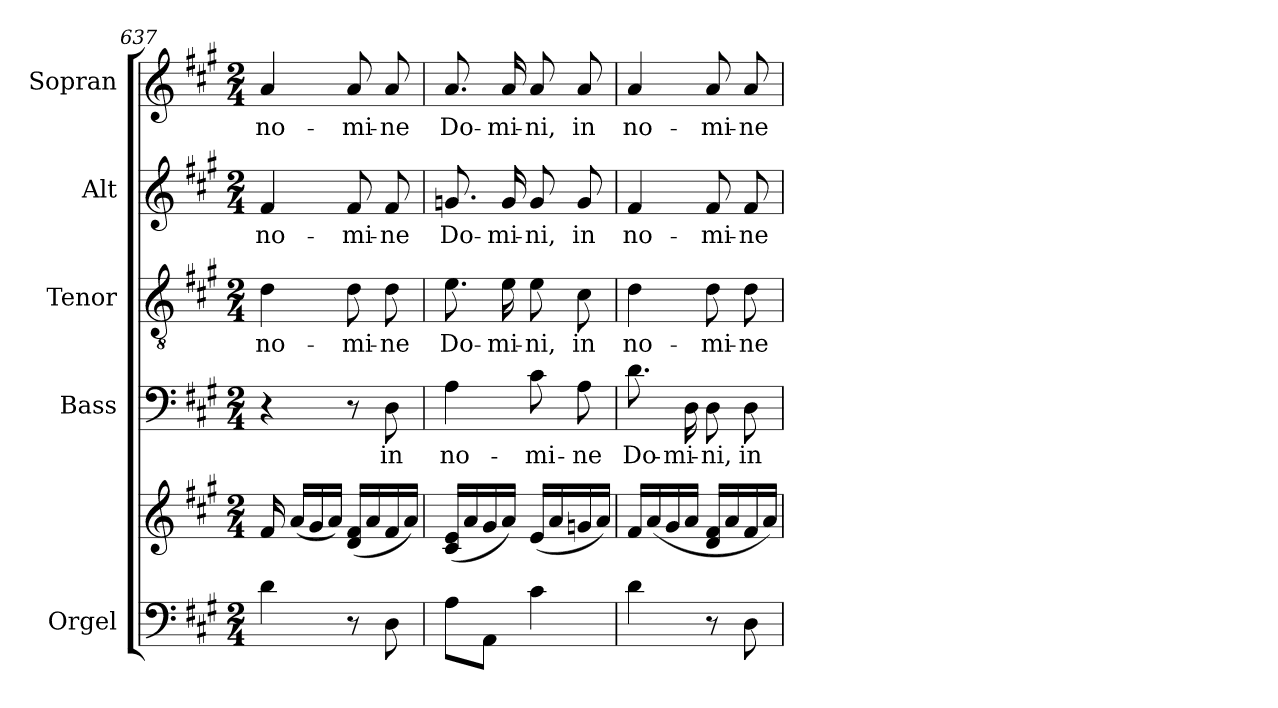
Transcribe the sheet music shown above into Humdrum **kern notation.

**kern	**kern	**kern	**text	**kern	**text	**kern	**text	**kern	**text
*part5	*part5	*part4	*part4	*part3	*part3	*part2	*part2	*part1	*part1
*staff6	*staff5	*staff4	*staff4	*staff3	*staff3	*staff2	*staff2	*staff1	*staff1
*I"Orgel	*	*I"Bass	*	*I"Tenor	*	*I"Alt	*	*I"Sopran	*
*I'Org.	*	*I'B.	*	*I'T.	*	*I'A.	*	*I'S.	*
*clefF4	*clefG2	*clefF4	*	*clefGv2	*	*clefG2	*	*clefG2	*
*k[f#c#g#]	*k[f#c#g#]	*k[f#c#g#]	*	*k[f#c#g#]	*	*k[f#c#g#]	*	*k[f#c#g#]	*
*A:	*A:	*A:	*	*A:	*	*A:	*	*A:	*
*M2/4	*M2/4	*M2/4	*	*M2/4	*	*M2/4	*	*M2/4	*
=637	=637	=637	=637	=637	=637	=637	=637	=637	=637
!	!	!	!	!	!LO:LY:b	!	!LO:LY:b	!	!LO:LY:b
4d\	16f#/	4r	.	4d\	no-	4f#/	no-	4a/	no-
.	(<16a/LL	.	.	.	.	.	.	.	.
.	16g#/	.	.	.	.	.	.	.	.
.	16a/JJ)	.	.	.	.	.	.	.	.
!	!	!	!	!	!LO:LY:b	!	!LO:LY:b	!	!LO:LY:b
8r	(<16d/ 16f#/LL	8r	.	8d\	-mi-	8f#/	-mi-	8a/	-mi-
.	16a/	.	.	.	.	.	.	.	.
!	!	!	!LO:LY:b	!	!LO:LY:b	!	!LO:LY:b	!	!LO:LY:b
8D\	16f#/	8D\	in	8d\	-ne	8f#/	-ne	8a/	-ne
.	16a/JJ)	.	.	.	.	.	.	.	.
=638	=638	=638	=638	=638	=638	=638	=638	=638	=638
!	!	!	!LO:LY:b	!	!LO:LY:b	!	!LO:LY:b	!	!LO:LY:b
8A\L	(<16c#/ 16e/LL	4A\	no-	8.e\	Do-	8.gn/	Do-	8.a/	Do-
.	16a/	.	.	.	.	.	.	.	.
8AA\J	16g#/	.	.	.	.	.	.	.	.
!	!	!	!	!	!LO:LY:b	!	!LO:LY:b	!	!LO:LY:b
.	16a/JJ)	.	.	16e\	-mi-	16g/	-mi-	16a/	-mi-
!	!	!	!LO:LY:b	!	!LO:LY:b	!	!LO:LY:b	!	!LO:LY:b
4c#\	(<16e/LL	8c#\	-mi-	8e\	-ni,	8g/	-ni,	8a/	-ni,
.	16a/	.	.	.	.	.	.	.	.
!	!	!	!LO:LY:b	!	!LO:LY:b	!	!LO:LY:b	!	!LO:LY:b
.	16gn/	8A\	-ne	8c#\	in	8g/	in	8a/	in
.	16a/JJ)	.	.	.	.	.	.	.	.
=639	=639	=639	=639	=639	=639	=639	=639	=639	=639
!	!	!	!LO:LY:b	!	!LO:LY:b	!	!LO:LY:b	!	!LO:LY:b
4d\	16f#/LL	8.d\	Do-	4d\	no-	4f#/	no-	4a/	no-
.	(<16a/	.	.	.	.	.	.	.	.
.	16g#/	.	.	.	.	.	.	.	.
!	!	!	!LO:LY:b	!	!	!	!	!	!
.	16a/JJ	16D\	-mi-	.	.	.	.	.	.
!	!	!	!LO:LY:b	!	!LO:LY:b	!	!LO:LY:b	!	!LO:LY:b
8r	16d/ 16f#/LL	8D\	-ni,	8d\	-mi-	8f#/	-mi-	8a/	-mi-
.	16a/	.	.	.	.	.	.	.	.
!	!	!	!LO:LY:b	!	!LO:LY:b	!	!LO:LY:b	!	!LO:LY:b
8D\	16f#/	8D\	in	8d\	-ne	8f#/	-ne	8a/	-ne
.	16a/JJ)	.	.	.	.	.	.	.	.
=	=	=	=	=	=	=	=	=	=
*-	*-	*-	*-	*-	*-	*-	*-	*-	*-
